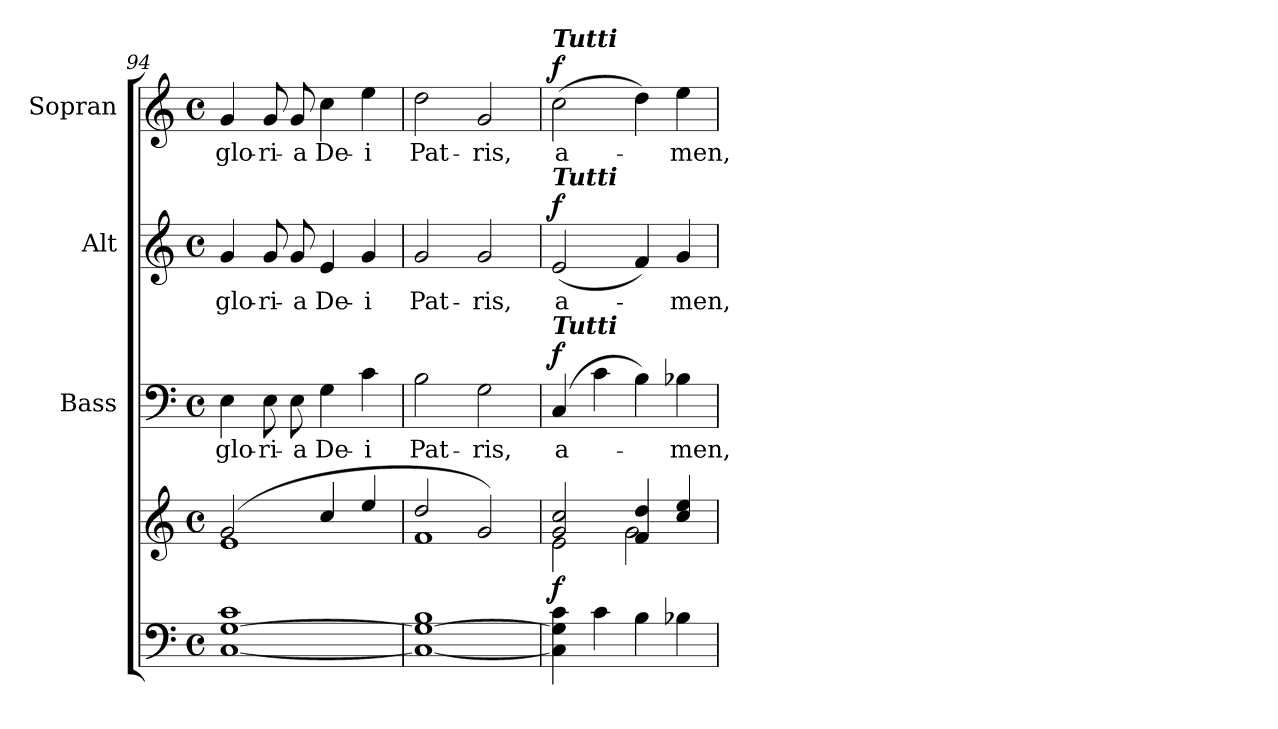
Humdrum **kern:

**kern	**kern	**dynam	**kern	**text	**dynam	**kern	**text	**dynam	**kern	**text	**dynam
*part4	*part4	*part4	*part3	*part3	*part3	*part2	*part2	*part2	*part1	*part1	*part1
*staff5	*staff4	*staff4/5	*staff3	*staff3	*staff3	*staff2	*staff2	*staff2	*staff1	*staff1	*staff1
*	*	*	*I"Bass	*	*	*I"Alt	*	*	*I"Sopran	*	*
*	*	*	*I'B.	*	*	*I'A.	*	*	*I'S.	*	*
*clefF4	*clefG2	*	*clefF4	*	*	*clefG2	*	*	*clefG2	*	*
*k[]	*k[]	*	*k[]	*	*	*k[]	*	*	*k[]	*	*
*C:	*C:	*	*C:	*	*	*C:	*	*	*C:	*	*
*M4/4	*M4/4	*	*M4/4	*	*	*M4/4	*	*	*M4/4	*	*
*met(c)	*met(c)	*	*met(c)	*	*	*met(c)	*	*	*met(c)	*	*
=94	=94	=94	=94	=94	=94	=94	=94	=94	=94	=94	=94
*	*^	*	*	*	*	*	*	*	*	*	*
!	!	!	!	!	!LO:LY:b	!	!	!LO:LY:b	!	!	!LO:LY:b	!
[1C [1G 1c	(2g/	1e	.	4E\	glo-	.	4g/	glo-	.	4g/	glo-	.
!	!	!	!	!	!LO:LY:b	!	!	!LO:LY:b	!	!	!LO:LY:b	!
.	.	.	.	8E\	-ri-	.	8g/	-ri-	.	8g/	-ri-	.
!	!	!	!	!	!LO:LY:b	!	!	!LO:LY:b	!	!	!LO:LY:b	!
.	.	.	.	8E\	-a	.	8g/	-a	.	8g/	-a	.
!	!	!	!	!	!LO:LY:b	!	!	!LO:LY:b	!	!	!LO:LY:b	!
.	4cc/	.	.	4G\	De-	.	4e/	De-	.	4cc\	De-	.
!	!	!	!	!	!LO:LY:b	!	!	!LO:LY:b	!	!	!LO:LY:b	!
.	4ee/	.	.	4c\	-i	.	4g/	-i	.	4ee\	-i	.
=95	=95	=95	=95	=95	=95	=95	=95	=95	=95	=95	=95	=95
!	!	!	!	!	!LO:LY:b	!	!	!LO:LY:b	!	!	!LO:LY:b	!
1C_ 1G_ 1B	2dd/	1f	.	2B\	Pat-	.	2g/	Pat-	.	2dd\	Pat-	.
!	!	!	!	!	!LO:LY:b	!	!	!LO:LY:b	!	!	!LO:LY:b	!
.	2g/)	.	.	2G\	-ris,	.	2g/	-ris,	.	2g/	-ris,	.
!!LO:LB:g=z
=96	=96	=96	=96	=96	=96	=96	=96	=96	=96	=96	=96	=96
!	!	!	!	!	!	!	!	!	!	!LO:TX:a:Bi:t=Tutti	!	!
!	!	!	!	!	!	!	!LO:TX:a:Bi:t=Tutti	!	!	!	!	!
!	!	!	!	!LO:TX:a:Bi:t=Tutti	!	!	!	!	!	!	!	!
!	!	!	!LO:DY:b	!	!LO:LY:b	!LO:DY:a	!	!LO:LY:b	!LO:DY:a	!	!LO:LY:b	!LO:DY:a
4C\] 4G\] 4c\	2g/ 2cc/	2e\	f	(4C/	a-	f	(<2e/	a-	f	(>2cc\	a-	f
4c\	.	.	.	4c\	.	.	.	.	.	.	.	.
4B\	4f/ 4dd/	2g\	.	4B\)	.	.	4f/)	.	.	4dd\)	.	.
!	!	!	!	!	!LO:LY:b	!	!	!LO:LY:b	!	!	!LO:LY:b	!
4B-X\	4cc/ 4ee/	.	.	4B-X\	-men,	.	4g/	-men,	.	4ee\	-men,	.
*	*v	*v	*	*	*	*	*	*	*	*	*	*
=	=	=	=	=	=	=	=	=	=	=	=
*-	*-	*-	*-	*-	*-	*-	*-	*-	*-	*-	*-
